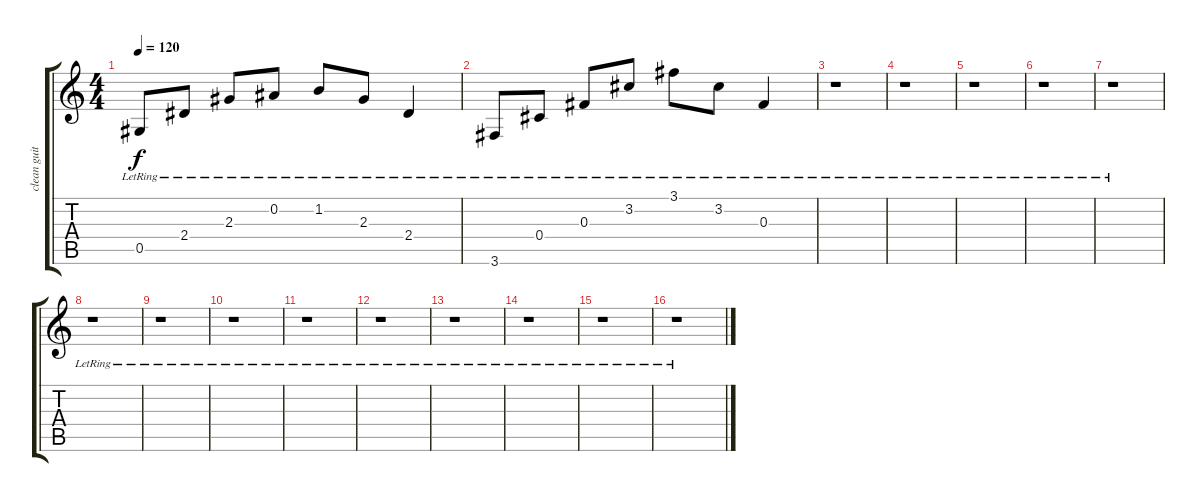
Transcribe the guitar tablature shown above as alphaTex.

\track ("clean guitar" "clean guit") {instrument electricguitarjazz}
\staff {score tabs}
\tuning (Eb4 Bb3 Gb3 Db3 Ab2 Eb2) {hide}
\ts (4 4)
\tempo 120
\clef g2
\ks c
0.5{lr}.8{dy f} 2.4{lr}.8 2.3{lr}.8 0.2{lr}.8 1.2{lr}.8 2.3{lr}.8 2.4{lr}.4 |
3.6{lr}.8 0.4{lr}.8 0.3{lr}.8 3.2{lr}.8 3.1{lr}.8 3.2{lr}.8 0.3{lr}.4 |
r.1 |
r.1 |
r.1 |
r.1 |
r.1 |
r.1 |
r.1 |
r.1 |
r.1 |
r.1 |
r.1 |
r.1 |
r.1 |
r.1
